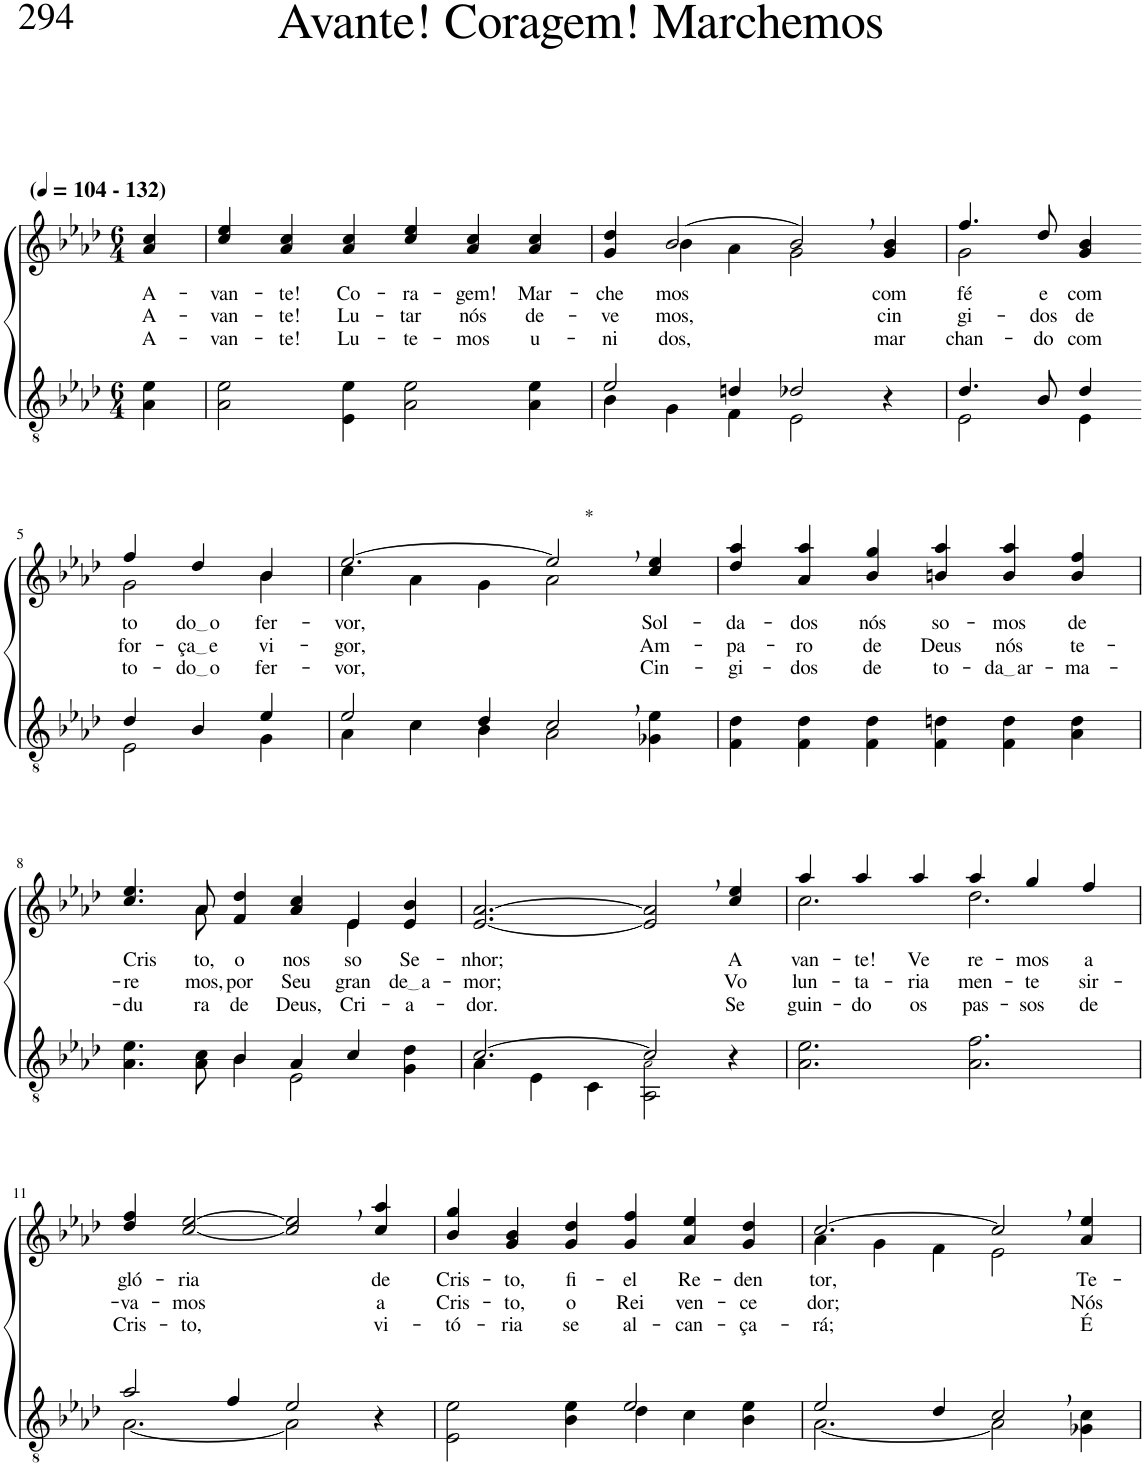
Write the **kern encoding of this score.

**kern	**kern	**text	**text	**text
*part2	*part1	*part1	*part1	*part1
*staff2	*staff1	*staff1	*staff1	*staff1
*I"Parte III e IV	*I"Parte I e II	*	*	*
*clefGv2	*clefG2	*	*	*
*Trd3c5	*Trd3c5	*	*	*
*k[b-e-a-d-]	*k[b-e-a-d-]	*	*	*
*M6/4	*M6/4	*	*	*
*MM104	*MM104	*	*	*
=1	=1	=1	=1	=1
!	!LO:TX:a:B:t=(	!	!	!
!	!LO:TX:a:B:t=- 132)	!	!	!
!	!	!LO:LY:b	!LO:LY:b	!LO:LY:b
4A-\ 4e-\	4a-/ 4cc/	A-	A-	A-
=2	=2	=2	=2	=2
!	!	!LO:LY:b	!LO:LY:b	!LO:LY:b
2A-\ 2e-\	4cc/ 4ee-/	-van-	-van-	-van-
!	!	!LO:LY:b	!LO:LY:b	!LO:LY:b
.	4a-/ 4cc/	-te!	-te!	-te!
!	!	!LO:LY:b	!LO:LY:b	!LO:LY:b
4E-\ 4e-\	4a-/ 4cc/	Co-	Lu-	Lu-
!	!	!LO:LY:b	!LO:LY:b	!LO:LY:b
2A-\ 2e-\	4cc/ 4ee-/	-ra-	-tar	-te-
!	!	!LO:LY:b	!LO:LY:b	!LO:LY:b
.	4a-/ 4cc/	-gem!	nós	-mos
!	!	!LO:LY:b	!LO:LY:b	!LO:LY:b
4A-\ 4e-\	4a-/ 4cc/	Mar-	de-	u-
=3	=3	=3	=3	=3
*^	*	*	*	*
!	!	!	!LO:LY:b	!LO:LY:b	!LO:LY:b
*	*	*^	*	*	*
2e-/	4B-\	4g/ 4dd-/	4ryy	-che-	-ve-	-ni-
!	!	!	!	!LO:LY:b	!LO:LY:b	!LO:LY:b
.	4G\	[2b-/	4b-\	-mos	-mos,	-dos,
4dn/	4F\	.	4a-\	.	.	.
2d-X/	2E-\	2b-,/]	2g\	.	.	.
!	!	!	!	!LO:LY:b	!LO:LY:b	!LO:LY:b
4r	4ryy	4g/ 4b-/	4ryy	com	cin-	mar-
=4	=4	=4	=4	=4	=4	=4
!	!	!	!	!LO:LY:b	!LO:LY:b	!LO:LY:b
4.d-/	2E-\	4.ff/	2g\	fé	-gi-	-chan-
!	!	!	!	!LO:LY:b	!LO:LY:b	!LO:LY:b
8B-/	.	8dd-/	.	e	-dos	-do
!	!	!	!	!LO:LY:b	!LO:LY:b	!LO:LY:b
4d-/	4E-\	4g/ 4b-/	4ryy	com	de	com
!!LO:LB:g=z	!!
=5-	=5-	=5-	=5-	=5-	=5-	=5-
!	!	!	!	!LO:LY:b	!LO:LY:b	!LO:LY:b
4d-/	2E-\	4ff/	2g\	to	for-	to-
!	!	!	!	!LO:LY:b	!LO:LY:b	!LO:LY:b
4B-/	.	4dd-/	.	do o	ça e	do o
!	!	!	!	!LO:LY:b	!LO:LY:b	!LO:LY:b
4e-/	4G\	4b-/	4b-\	fer-	vi-	fer-
=6	=6	=6	=6	=6	=6	=6
!	!	!	!	!LO:LY:b	!LO:LY:b	!LO:LY:b
2e-/	4A-\	[2.ee-/	4cc\	-vor,	-gor,	-vor,
.	4c\	.	4a-\	.	.	.
4d-/	4B-\	.	4g\	.	.	.
!	!	!LO:TX:a:t=*	!	!	!	!
2c,/	2A-\	2ee-,/]	2a-\	.	.	.
!	!	!	!	!LO:LY:b	!LO:LY:b	!LO:LY:b
4ryy	4G-X\ 4e-\	4cc/ 4ee-/	4ryy	Sol-	Am-	Cin-
=7	=7	=7	=7	=7	=7	=7
!	!	!	!	!LO:LY:b	!LO:LY:b	!LO:LY:b
*v	*v	*	*	*	*	*
*	*v	*v	*	*	*
4F\ 4d-\	4dd-/ 4aa-/	-da-	-pa-	-gi-
!	!	!LO:LY:b	!LO:LY:b	!LO:LY:b
4F\ 4d-\	4a-/ 4aa-/	-dos	-ro	-dos
!	!	!LO:LY:b	!LO:LY:b	!LO:LY:b
4F\ 4d-\	4b-/ 4gg/	nós	de	de
!	!	!LO:LY:b	!LO:LY:b	!LO:LY:b
4F\ 4dn\	4bn/ 4aa-/	so-	Deus	to-
!	!	!LO:LY:b	!LO:LY:b	!LO:LY:b
4F\ 4d\	4b/ 4aa-/	-mos	nós	da ar
!	!	!LO:LY:b	!LO:LY:b	!LO:LY:b
4A-\ 4d\	4b/ 4ff/	de	te-	-ma-
!!LO:LB:g=z
=8	=8	=8	=8	=8
*^	*	*	*	*
!	!	!	!LO:LY:b	!LO:LY:b	!LO:LY:b
*	*	*^	*	*	*
2ryy	4.A-\ 4.e-\	4.cc/ 4.ee-/	4.ryy	Cris-	-re-	-du-
!	!	!	!	!LO:LY:b	!LO:LY:b	!LO:LY:b
.	8A-\ 8c\	8a-/	8a-\	-to,	-mos,	-ra
!	!	!	!	!LO:LY:b	!LO:LY:b	!LO:LY:b
4B-/	4B-\	4f/ 4dd-/	2ryy	o	por	de
!	!	!	!	!LO:LY:b	!LO:LY:b	!LO:LY:b
4A-/	2E-\	4a-/ 4cc/	.	nos-	Seu	Deus,
!	!	!	!	!	!	!LO:LY:b
!	!	!	!	!LO:LY:b	!LO:LY:b	!
4c/	.	4e-/	4e-\	-so	gran-	Cri-
!	!	!	!	!LO:LY:b	!LO:LY:b	!LO:LY:b
4ryy	4G\ 4d-\	4e-/ 4b-/	4ryy	Se-	de a	-a-
=9	=9	=9	=9	=9	=9	=9
!	!	!	!	!LO:LY:b	!LO:LY:b	!LO:LY:b
*	*	*v	*v	*	*	*
[2.c/	4A-\	[2.e-/ [2.a-/	-nhor;	-mor;	-dor.
.	4E-\	.	.	.	.
.	4C\	.	.	.	.
2c/]	2AA-\ 2A-!\	2e-/], 2a-/],	.	.	.
!	!	!	!LO:LY:b	!LO:LY:b	!LO:LY:b
4r	4ryy	4cc/ 4ee-/	A-	Vo-	Se-
=10	=10	=10	=10	=10	=10
*	*	*^	*	*	*
!	!	!	!	!LO:LY:b	!LO:LY:b	!LO:LY:b
*v	*v	*	*	*	*	*
2.A-\ 2.e-\	4aa-/	2.cc\	-van-	-lun-	-guin-
!	!	!	!LO:LY:b	!LO:LY:b	!LO:LY:b
.	4aa-/	.	-te!	-ta-	-do
!	!	!	!LO:LY:b	!LO:LY:b	!LO:LY:b
.	4aa-/	.	Ve-	-ria-	os
!	!	!	!LO:LY:b	!LO:LY:b	!LO:LY:b
2.A-\ 2.f\	4aa-/	2.dd-\	-re-	-men-	pas-
!	!	!	!LO:LY:b	!LO:LY:b	!LO:LY:b
.	4gg/	.	-mos	-te	-sos
!	!	!	!LO:LY:b	!LO:LY:b	!LO:LY:b
.	4ff/	.	a	sir-	de
*	*v	*v	*	*	*
!!LO:LB:g=z
=11	=11	=11	=11	=11
*^	*	*	*	*
!	!	!	!LO:LY:b	!LO:LY:b	!LO:LY:b
2a-/	[2.A-\	4dd-/ 4ff/	gló-	-va-	Cris-
!	!	!	!LO:LY:b	!LO:LY:b	!LO:LY:b
.	.	[2cc/ [2ee-/	-ria	-mos	-to,
4f/	.	.	.	.	.
2e-/	2A-\]	2cc/], 2ee-/],	.	.	.
!	!	!	!LO:LY:b	!LO:LY:b	!LO:LY:b
4r	4ryy	4cc/ 4aa-/	de	a	vi-
=12	=12	=12	=12	=12	=12
!	!	!	!LO:LY:b	!LO:LY:b	!LO:LY:b
2.ryy	2E-\ 2e-\	4b-/ 4gg/	Cris-	Cris-	-tó-
!	!	!	!LO:LY:b	!LO:LY:b	!LO:LY:b
.	.	4g/ 4b-/	-to,	-to,	-ria
!	!	!	!LO:LY:b	!LO:LY:b	!LO:LY:b
.	4B-\ 4e-\	4g/ 4dd-/	fi-	o	se
!	!	!	!LO:LY:b	!LO:LY:b	!LO:LY:b
2e-/	4d-\	4g/ 4ff/	-el	Rei	al-
!	!	!	!LO:LY:b	!LO:LY:b	!LO:LY:b
.	4c\	4a-/ 4ee-/	Re-	ven-	-can-
!	!	!	!LO:LY:b	!LO:LY:b	!LO:LY:b
4ryy	4B-\ 4e-\	4g/ 4dd-/	-den-	-ce-	-ça-
=13	=13	=13	=13	=13	=13
!	!	!	!	!	!LO:LY:b
*	*	*^	*	*	*
!	!	!	!	!LO:LY:b	!LO:LY:b	!
2e-/	[2.A-\	[2.cc/	4a-\	-tor,	-dor;	-rá;
.	.	.	4g\	.	.	.
4d-/	.	.	4f\	.	.	.
2c,/	2A-\]	2cc,/]	2e-\	.	.	.
!	!	!	!	!LO:LY:b	!LO:LY:b	!LO:LY:b
4ryy	4G-X\ 4c\	4a-/ 4ee-/	4ryy	Te-	Nós	É
*v	*v	*	*	*	*	*
*	*v	*v	*	*	*
=	=	=	=	=
*-	*-	*-	*-	*-
